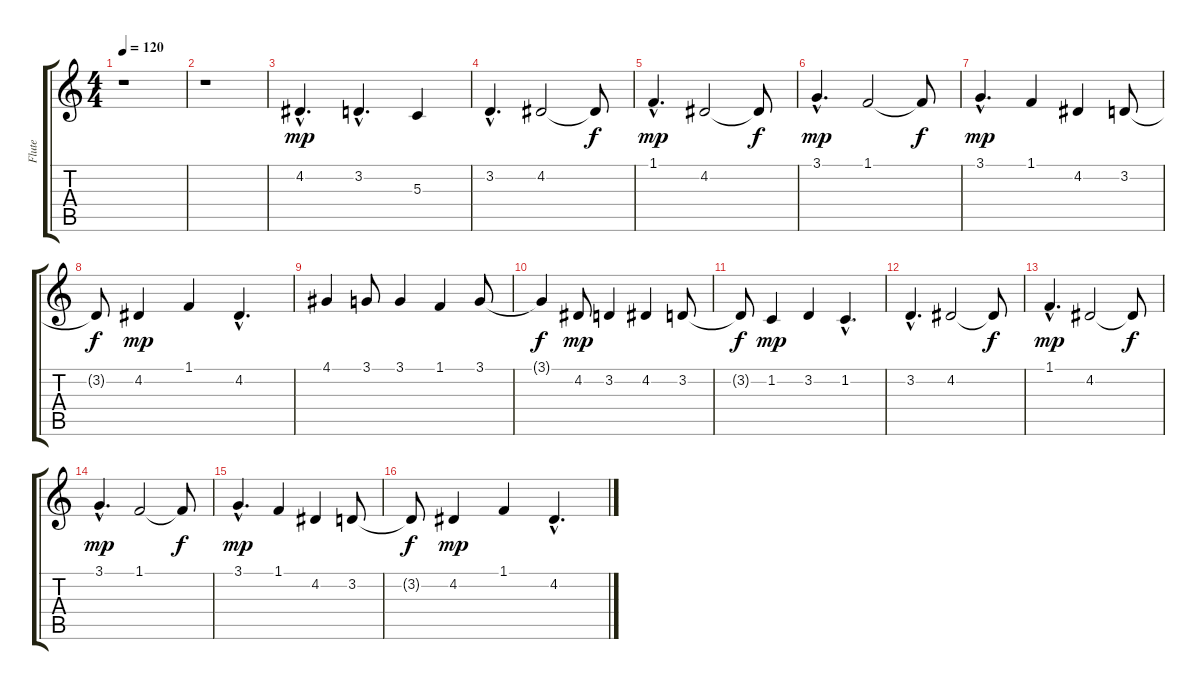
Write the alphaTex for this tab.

\track ("Flute" "Flute") {instrument flute}
\staff {score tabs}
\tuning (E4 B3 G3 D3 A2 E2) {hide}
\ts (4 4)
\tempo 120
\clef g2
\ks c
r.1{dy mp} |
r.1 |
4.2{hac}.4{d} 3.2{hac}.4{d} 5.3.4 |
3.2{hac}.4{d} 4.2.2 4.2{t}.8{dy f} |
1.1{hac}.4{d dy mp} 4.2.2 4.2{t}.8{dy f} |
3.1{hac}.4{d dy mp} 1.1.2 1.1{t}.8{dy f} |
3.1{hac}.4{d dy mp} 1.1.4 4.2.4 3.2.8 |
3.2{t}.8{dy f} 4.2.4{dy mp} 1.1.4 4.2{hac}.4{d} |
4.1.4 3.1.8 3.1.4 1.1.4 3.1.8 |
3.1{t}.4{dy f} 4.2.8{dy mp} 3.2.4 4.2.4 3.2.8 |
3.2{t}.8{dy f} 1.2.4{dy mp} 3.2.4 1.2{hac}.4{d} |
3.2{hac}.4{d} 4.2.2 4.2{t}.8{dy f} |
1.1{hac}.4{d dy mp} 4.2.2 4.2{t}.8{dy f} |
3.1{hac}.4{d dy mp} 1.1.2 1.1{t}.8{dy f} |
3.1{hac}.4{d dy mp} 1.1.4 4.2.4 3.2.8 |
3.2{t}.8{dy f} 4.2.4{dy mp} 1.1.4 4.2{hac}.4{d}
